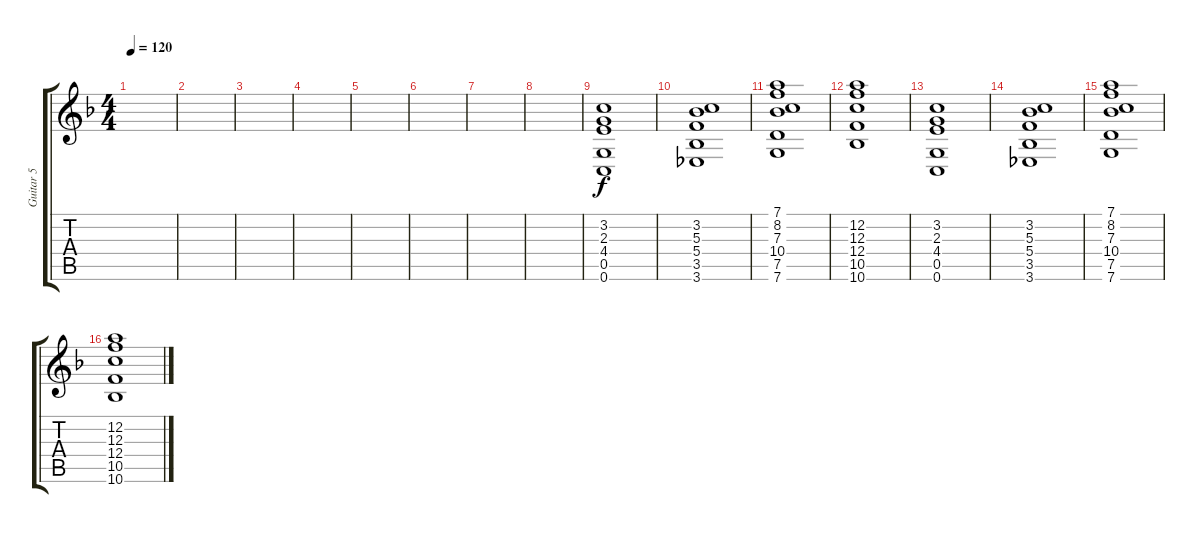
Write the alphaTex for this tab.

\track ("Guitar 5" "Guitar 5") {instrument distortionguitar}
\staff {score tabs}
\tuning (D4 A3 F3 C3 G2 C2) {hide}
\ts (4 4)
\tempo 120
\clef g2
\ks f
|
|
|
|
|
|
|
|
(3.2 2.3 4.4 0.5 0.6).1 |
(3.2 5.3 5.4 3.5 3.6).1 |
(7.1 8.2 7.3 10.4 7.5 7.6).1 |
(12.2 12.3 12.4 10.5 10.6).1 |
(3.2 2.3 4.4 0.5 0.6).1 |
(3.2 5.3 5.4 3.5 3.6).1 |
(7.1 8.2 7.3 10.4 7.5 7.6).1 |
(12.2 12.3 12.4 10.5 10.6).1
